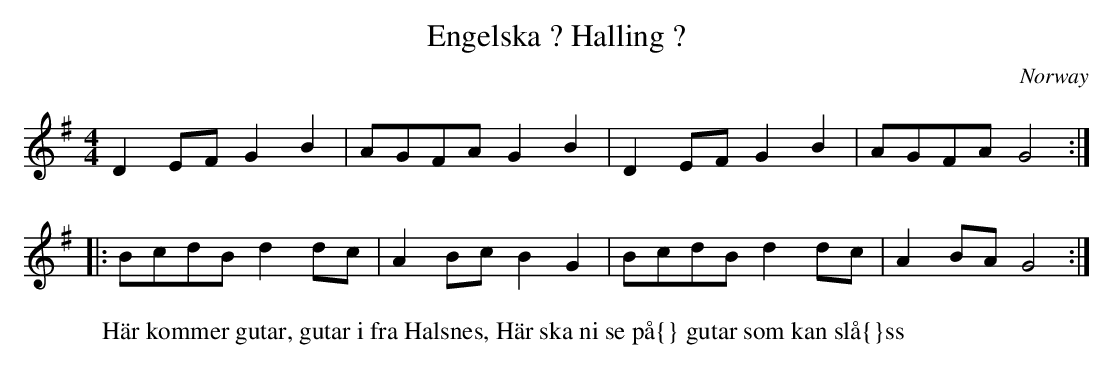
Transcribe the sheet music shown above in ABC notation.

X:1
T:Engelska ? Halling ?
O:Norway
M:4/4
W:H\"ar kommer gutar, gutar i fra Halsnes, H\"ar ska ni se p\aa{} gutar som kan sl\aa{}ss
K:G
D2EF G2B2|AGFA G2B2|D2EF G2B2|AGFA G4::
BcdB d2dc|A2Bc B2G2|BcdB d2dc|A2BA G4:|
